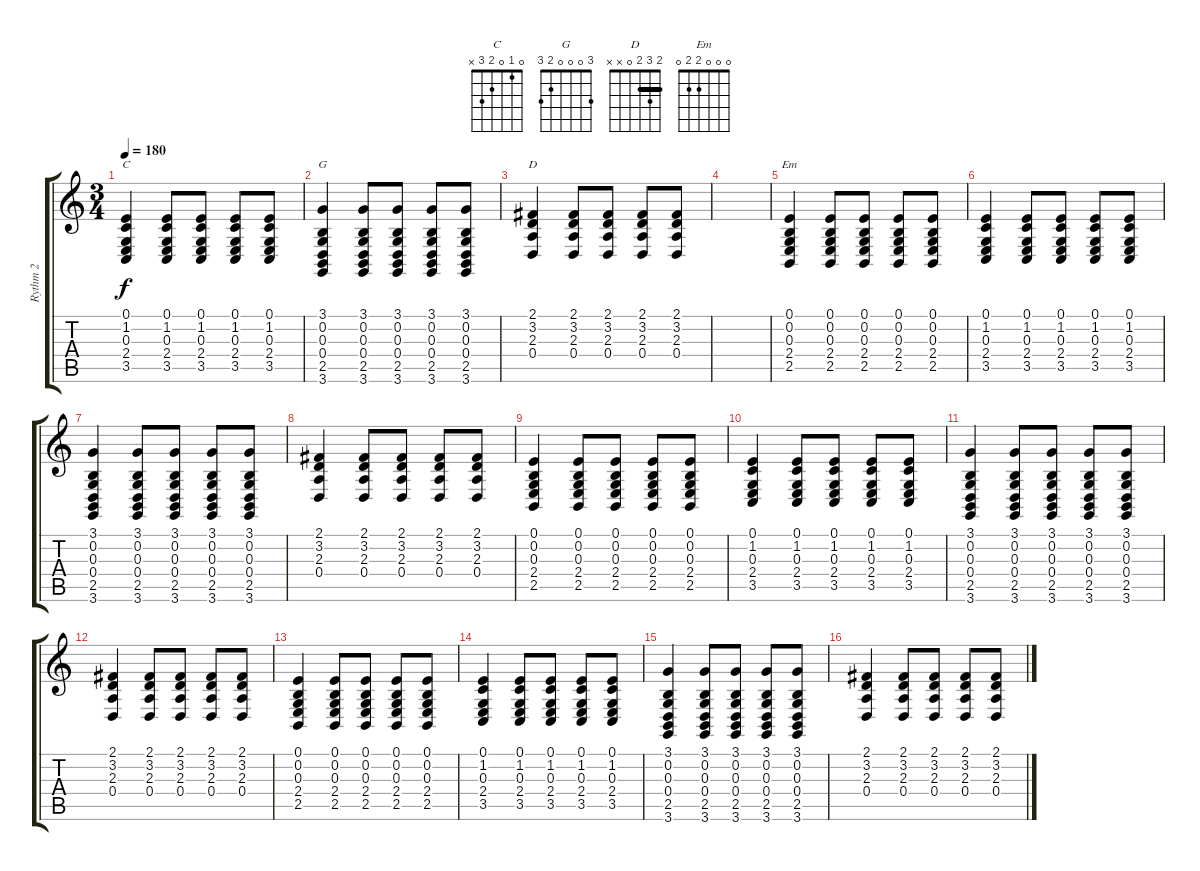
\track ("Rythm 2" "Rythm 2") {instrument lead3calliope}
\staff {score tabs}
\tuning (E4 B3 G3 D3 A2 E2) {hide}
\chord ("C" 0 1 0 2 3 x)
\chord ("G" 3 0 0 0 2 3)
\chord ("D" 2 3 2 0 x x) {barre 2}
\chord ("Em" 0 0 0 2 2 0)
\ts (3 4)
\tempo 180
\clef g2
\ks c
(0.1 1.2 0.3 2.4 3.5).4{ch "C" dy f} (0.1 1.2 0.3 2.4 3.5).8 (0.1 1.2 0.3 2.4 3.5).8 (0.1 1.2 0.3 2.4 3.5).8 (0.1 1.2 0.3 2.4 3.5).8 |
(3.1 0.2 0.3 0.4 2.5 3.6).4{ch "G"} (3.1 0.2 0.3 0.4 2.5 3.6).8 (3.1 0.2 0.3 0.4 2.5 3.6).8 (3.1 0.2 0.3 0.4 2.5 3.6).8 (3.1 0.2 0.3 0.4 2.5 3.6).8 |
(2.1 3.2 2.3 0.4).4{ch "D"} (2.1 3.2 2.3 0.4).8 (2.1 3.2 2.3 0.4).8 (2.1 3.2 2.3 0.4).8 (2.1 3.2 2.3 0.4).8 |
|
(0.1 0.2 0.3 2.4 2.5).4{ch "Em"} (0.1 0.2 0.3 2.4 2.5).8 (0.1 0.2 0.3 2.4 2.5).8 (0.1 0.2 0.3 2.4 2.5).8 (0.1 0.2 0.3 2.4 2.5).8 |
(0.1 1.2 0.3 2.4 3.5).4 (0.1 1.2 0.3 2.4 3.5).8 (0.1 1.2 0.3 2.4 3.5).8 (0.1 1.2 0.3 2.4 3.5).8 (0.1 1.2 0.3 2.4 3.5).8 |
(3.1 0.2 0.3 0.4 2.5 3.6).4 (3.1 0.2 0.3 0.4 2.5 3.6).8 (3.1 0.2 0.3 0.4 2.5 3.6).8 (3.1 0.2 0.3 0.4 2.5 3.6).8 (3.1 0.2 0.3 0.4 2.5 3.6).8 |
(2.1 3.2 2.3 0.4).4 (2.1 3.2 2.3 0.4).8 (2.1 3.2 2.3 0.4).8 (2.1 3.2 2.3 0.4).8 (2.1 3.2 2.3 0.4).8 |
(0.1 0.2 0.3 2.4 2.5).4 (0.1 0.2 0.3 2.4 2.5).8 (0.1 0.2 0.3 2.4 2.5).8 (0.1 0.2 0.3 2.4 2.5).8 (0.1 0.2 0.3 2.4 2.5).8 |
(0.1 1.2 0.3 2.4 3.5).4 (0.1 1.2 0.3 2.4 3.5).8 (0.1 1.2 0.3 2.4 3.5).8 (0.1 1.2 0.3 2.4 3.5).8 (0.1 1.2 0.3 2.4 3.5).8 |
(3.1 0.2 0.3 0.4 2.5 3.6).4 (3.1 0.2 0.3 0.4 2.5 3.6).8 (3.1 0.2 0.3 0.4 2.5 3.6).8 (3.1 0.2 0.3 0.4 2.5 3.6).8 (3.1 0.2 0.3 0.4 2.5 3.6).8 |
(2.1 3.2 2.3 0.4).4 (2.1 3.2 2.3 0.4).8 (2.1 3.2 2.3 0.4).8 (2.1 3.2 2.3 0.4).8 (2.1 3.2 2.3 0.4).8 |
(0.1 0.2 0.3 2.4 2.5).4 (0.1 0.2 0.3 2.4 2.5).8 (0.1 0.2 0.3 2.4 2.5).8 (0.1 0.2 0.3 2.4 2.5).8 (0.1 0.2 0.3 2.4 2.5).8 |
(0.1 1.2 0.3 2.4 3.5).4 (0.1 1.2 0.3 2.4 3.5).8 (0.1 1.2 0.3 2.4 3.5).8 (0.1 1.2 0.3 2.4 3.5).8 (0.1 1.2 0.3 2.4 3.5).8 |
(3.1 0.2 0.3 0.4 2.5 3.6).4 (3.1 0.2 0.3 0.4 2.5 3.6).8 (3.1 0.2 0.3 0.4 2.5 3.6).8 (3.1 0.2 0.3 0.4 2.5 3.6).8 (3.1 0.2 0.3 0.4 2.5 3.6).8 |
(2.1 3.2 2.3 0.4).4 (2.1 3.2 2.3 0.4).8 (2.1 3.2 2.3 0.4).8 (2.1 3.2 2.3 0.4).8 (2.1 3.2 2.3 0.4).8
